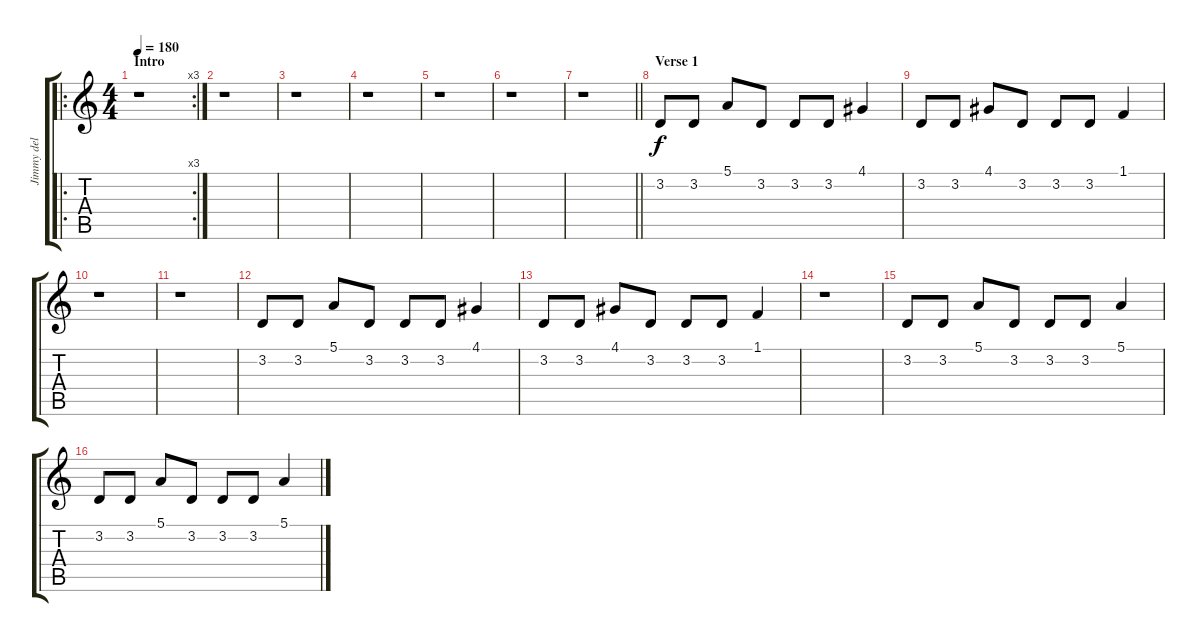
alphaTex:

\track ("Jimmy del Rivo / Vocals" "Jimmy del ") {instrument harmonica}
\staff {score tabs}
\tuning (E4 B3 G3 D3 A2 E2) {hide}
\ro
\rc 3
\ts (4 4)
\section ("" "Intro")
\tempo 180
\clef g2
\ks c
r.1{dy f instrument harmonica} |
r.1 |
r.1 |
r.1 |
r.1 |
r.1 |
\barLineRight lightlight
r.1 |
\section ("" "Verse 1")
3.2.8 3.2.8 5.1.8 3.2.8 3.2.8 3.2.8 4.1.4 |
3.2.8 3.2.8 4.1.8 3.2.8 3.2.8 3.2.8 1.1.4 |
r.1 |
r.1 |
3.2.8 3.2.8 5.1.8 3.2.8 3.2.8 3.2.8 4.1.4 |
3.2.8 3.2.8 4.1.8 3.2.8 3.2.8 3.2.8 1.1.4 |
r.1 |
3.2.8{balance 2} 3.2.8 5.1.8 3.2.8 3.2.8 3.2.8 5.1.4 |
3.2.8 3.2.8 5.1.8 3.2.8 3.2.8 3.2.8 5.1.4
